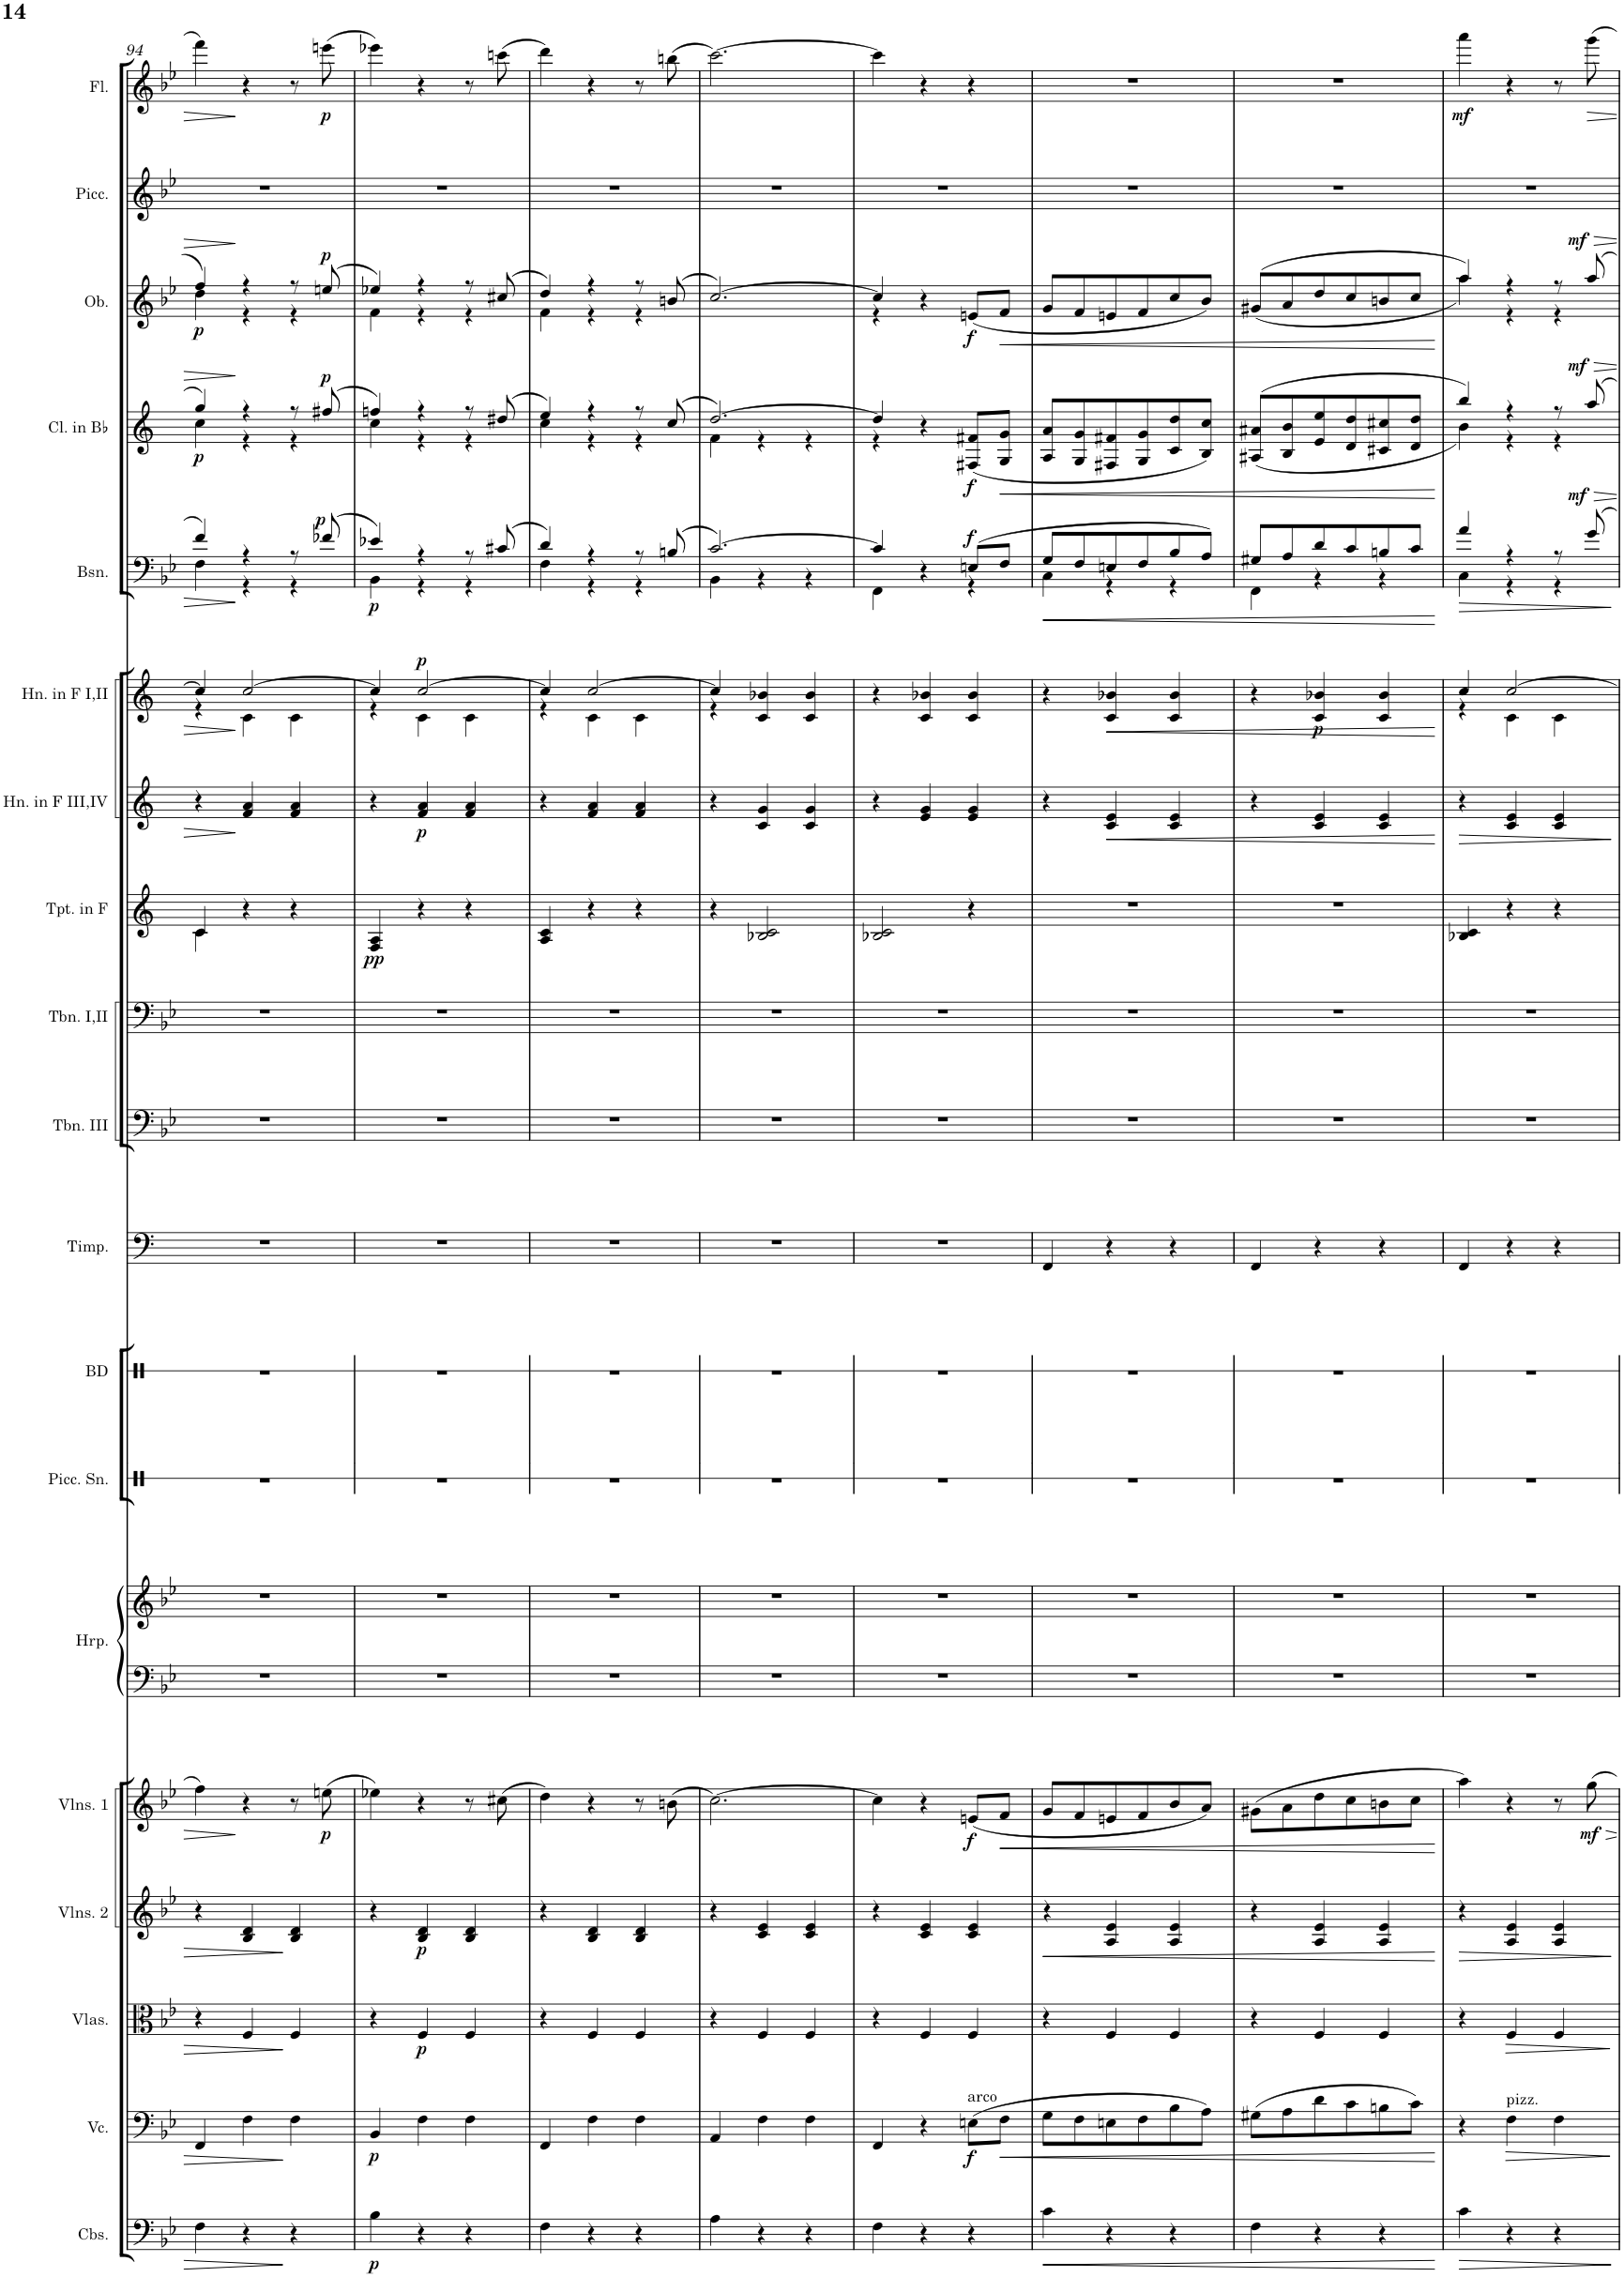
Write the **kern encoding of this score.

**kern	**dynam	**kern	**dynam	**kern	**dynam	**kern	**dynam	**kern	**dynam	**kern	**kern	**kern	**kern	**kern	**kern	**kern	**kern	**dynam	**kern	**dynam	**kern	**dynam	**kern	**dynam	**kern	**dynam	**kern	**dynam	**kern	**kern	**dynam
*part19	*part19	*part18	*part18	*part17	*part17	*part16	*part16	*part15	*part15	*part14	*part14	*part13	*part12	*part11	*part10	*part9	*part8	*part8	*part7	*part7	*part6	*part6	*part5	*part5	*part4	*part4	*part3	*part3	*part2	*part1	*part1
*staff20	*staff20	*staff19	*staff19	*staff18	*staff18	*staff17	*staff17	*staff16	*staff16	*staff15	*staff14	*staff13	*staff12	*staff11	*staff10	*staff9	*staff8	*staff8	*staff7	*staff7	*staff6	*staff6	*staff5	*staff5	*staff4	*staff4	*staff3	*staff3	*staff2	*staff1	*staff1
*I"Contrabasses	*	*I"Violoncello	*	*I"Violas	*	*I"Violins 2	*	*I"Violins 1	*	*I"Harp	*	*I"Piccolo Snare	*I"Bass Drum	*I"Timpani	*I"Trombone III	*I"Trombone I,II	*I"Trumpet in F	*	*I"Horn in F III, IV	*	*I"Horn in F I, II	*	*I"Bassoon	*	*I"Clarinet in Bb	*	*I"Oboe	*	*I"Piccolo	*I"Flute	*
*I'Cbs.	*	*I'Vc.	*	*I'Vlas.	*	*I'Vlns. 2	*	*I'Vlns. 1	*	*I'Hrp.	*	*I'Picc. Sn.	*I'BD	*I'Timp.	*I'Tbn. III	*I'Tbn. I,II	*I'Tpt. in F	*	*I'Hn. in F III,IV	*	*I'Hn. in F I,II	*	*I'Bsn.	*	*I'Cl. in Bb	*	*I'Ob.	*	*I'Picc.	*I'Fl.	*
!!LO:PB:g=z
*clefF4	*	*clefF4	*	*clefC3	*	*clefG2	*	*clefG2	*	*clefF4	*clefG2	*clefX	*clefX	*clefF4	*clefF4	*clefF4	*clefG2	*	*clefG2	*	*clefG2	*	*clefF4	*	*clefG2	*	*clefG2	*	*clefG2	*clefG2	*
*Trd7c12	*	*	*	*	*	*	*	*	*	*	*	*	*	*	*	*	*Trd-3c-5	*	*Trd4c7	*	*Trd4c7	*	*	*	*Trd1c2	*	*	*	*Trd-7c-12	*	*
*k[b-e-]	*	*k[b-e-]	*	*k[b-e-]	*	*k[b-e-]	*	*k[b-e-]	*	*k[b-e-]	*k[b-e-]	*k[]	*k[]	*k[]	*k[b-e-]	*k[b-e-]	*k[]	*	*k[]	*	*k[]	*	*k[b-e-]	*	*k[]	*	*k[b-e-]	*	*k[b-e-]	*k[b-e-]	*
*M3/4	*	*M3/4	*	*M3/4	*	*M3/4	*	*M3/4	*	*M3/4	*M3/4	*M3/4	*M3/4	*M3/4	*M3/4	*M3/4	*M3/4	*	*M3/4	*	*M3/4	*	*M3/4	*	*M3/4	*	*M3/4	*	*M3/4	*M3/4	*
=94	=94	=94	=94	=94	=94	=94	=94	=94	=94	=94	=94	=94	=94	=94	=94	=94	=94	=94	=94	=94	=94	=94	=94	=94	=94	=94	=94	=94	=94	=94	=94
*	*	*	*	*	*	*	*	*	*	*	*	*	*	*	*	*	*^	*	*	*	*^	*	*^	*	*^	*	*^	*	*	*	*
!	!	!	!	!	!	!	!	!	!	!	!	!	!	!	!	!	!	!	!	!	!	!	!	!	!	!	!	!	!	!LO:DY:b	!	!	!LO:DY:b	!	!	!
4F\	.	4FF/	.	4r	.	4r	.	4ff\	.	2.r	2.r	2.r	2.r	2.r	2.r	2.r	4c/	4c\	.	4r	.	4cc/]	4r	.	4f/	4F\	.	4gg/	4cc\	p	4ff/	4dd\	p	2.r	4fff\	.
4r	.	4F\	.	4F/	.	4B-/ 4d/	.	4r	.	.	.	.	.	.	.	.	4r	2ryy	.	4f/ 4a/	.	[2cc/	4c\	.	4r	4r	.	4r	4r	.	4r	4r	.	.	4r	.
4r	.	4F\	.	4F/	.	4B-/ 4d/	.	8r	.	.	.	.	.	.	.	.	4r	.	.	4f/ 4a/	.	.	4c\	.	8r	4r	.	8r	4r	.	8r	4r	.	.	8r	.
!	!	!	!	!	!	!	!	!	!LO:DY:b	!	!	!	!	!	!	!	!	!	!	!	!	!	!	!	!	!	!LO:DY:a	!	!	!LO:DY:a	!	!	!LO:DY:a	!	!	!LO:DY:b
.	.	.	.	.	.	.	.	(8een\	p	.	.	.	.	.	.	.	.	.	.	.	.	.	.	.	(8f-X/	.	p	(8ff#X/	.	p	(8een/	.	p	.	(8eeen\	p
*	*	*	*	*	*	*	*	*	*	*	*	*	*	*	*	*	*v	*v	*	*	*	*	*	*	*	*	*	*	*	*	*	*	*	*	*	*
=95	=95	=95	=95	=95	=95	=95	=95	=95	=95	=95	=95	=95	=95	=95	=95	=95	=95	=95	=95	=95	=95	=95	=95	=95	=95	=95	=95	=95	=95	=95	=95	=95	=95	=95	=95
!	!LO:DY:b	!	!LO:DY:b	!	!	!	!	!	!	!	!	!	!	!	!	!	!	!LO:DY:b	!	!	!	!	!	!	!	!LO:DY:b	!	!	!	!	!	!	!	!	!
4B-\	p	4BB-/	p	4r	.	4r	.	4ee-X\)	.	2.r	2.r	2.r	2.r	2.r	2.r	2.r	4F/ 4A/	pp	4r	.	4cc/]	4r	.	4e-X/)	4BB-\	p	4ffn/)	4cc\	.	4ee-X/)	4f\	.	2.r	4eee-X\)	.
!	!	!	!	!	!LO:DY:b	!	!LO:DY:b	!	!	!	!	!	!	!	!	!	!	!	!	!LO:DY:b	!	!	!LO:DY:a	!	!	!	!	!	!	!	!	!	!	!	!
4r	.	4F\	.	4F/	p	4B-/ 4d/	p	4r	.	.	.	.	.	.	.	.	4r	.	4f/ 4a/	p	[2cc/	4c\	p	4r	4r	.	4r	4r	.	4r	4r	.	.	4r	.
4r	.	4F\	.	4F/	.	4B-/ 4d/	.	8r	.	.	.	.	.	.	.	.	4r	.	4f/ 4a/	.	.	4c\	.	8r	4r	.	8r	4r	.	8r	4r	.	.	8r	.
.	.	.	.	.	.	.	.	(8cc#X\	.	.	.	.	.	.	.	.	.	.	.	.	.	.	.	(8c#X/	.	.	(8dd#X/	.	.	(8cc#X/	.	.	.	(8cccn\	.
=96	=96	=96	=96	=96	=96	=96	=96	=96	=96	=96	=96	=96	=96	=96	=96	=96	=96	=96	=96	=96	=96	=96	=96	=96	=96	=96	=96	=96	=96	=96	=96	=96	=96	=96	=96
4F\	.	4FF/	.	4r	.	4r	.	4dd\)	.	2.r	2.r	2.r	2.r	2.r	2.r	2.r	4A/ 4c/	.	4r	.	4cc/]	4r	.	4d/)	4F\	.	4ee/)	4cc\	.	4dd/)	4f\	.	2.r	4ddd\)	.
4r	.	4F\	.	4F/	.	4B-/ 4d/	.	4r	.	.	.	.	.	.	.	.	4r	.	4f/ 4a/	.	[2cc/	4c\	.	4r	4r	.	4r	4r	.	4r	4r	.	.	4r	.
4r	.	4F\	.	4F/	.	4B-/ 4d/	.	8r	.	.	.	.	.	.	.	.	4r	.	4f/ 4a/	.	.	4c\	.	8r	4r	.	8r	4r	.	8r	4r	.	.	8r	.
.	.	.	.	.	.	.	.	(8bn\	.	.	.	.	.	.	.	.	.	.	.	.	.	.	.	(8Bn/	.	.	(8cc/	.	.	(8bn/	.	.	.	(8bbn\	.
*	*	*	*	*	*	*	*	*	*	*	*	*	*	*	*	*	*	*	*	*	*	*	*	*	*	*	*	*	*	*v	*v	*	*	*	*
=97	=97	=97	=97	=97	=97	=97	=97	=97	=97	=97	=97	=97	=97	=97	=97	=97	=97	=97	=97	=97	=97	=97	=97	=97	=97	=97	=97	=97	=97	=97	=97	=97	=97	=97
4A\	.	4AA/	.	4r	.	4r	.	[2.cc\)	.	2.r	2.r	2.r	2.r	2.r	2.r	2.r	4r	.	4r	.	4cc/]	4r	.	[2.c/)	4BB-\	.	[2.dd/)	4f\	.	[2.cc/)	.	2.r	[2.ccc\)	.
4r	.	4F\	.	4F/	.	4c/ 4e-/	.	.	.	.	.	.	.	.	.	.	2B-X/ 2c/	.	4c/ 4g/	.	4c/ 4b-X/	2ryy	.	.	4r	.	.	4r	.	.	.	.	.	.
4r	.	4F\	.	4F/	.	4c/ 4e-/	.	.	.	.	.	.	.	.	.	.	.	.	4c/ 4g/	.	4c/ 4b-/	.	.	.	4r	.	.	4r	.	.	.	.	.	.
*	*	*	*	*	*	*	*	*	*	*	*	*	*	*	*	*	*	*	*	*	*v	*v	*	*	*	*	*	*	*	*	*	*	*	*
=98	=98	=98	=98	=98	=98	=98	=98	=98	=98	=98	=98	=98	=98	=98	=98	=98	=98	=98	=98	=98	=98	=98	=98	=98	=98	=98	=98	=98	=98	=98	=98	=98	=98
*	*	*	*	*	*	*	*	*	*	*	*	*	*	*	*	*	*	*	*	*	*	*	*	*	*	*	*	*	*^	*	*	*	*
4F\	.	4FF/	.	4r	.	4r	.	4cc\]	.	2.r	2.r	2.r	2.r	2.r	2.r	2.r	2B-X/ 2c/	.	4r	.	4r	.	4c/]	4FF\	.	4dd/]	4r	.	4cc/]	4r	.	2.r	4ccc\]	.
4r	.	4r	.	4F/	.	4c/ 4e-/	.	4r	.	.	.	.	.	.	.	.	.	.	4e/ 4g/	.	4c/ 4b-X/	.	4r	4ryy	.	4r	2ryy	.	4r	2ryy	.	.	4r	.
!	!	!LO:TX:a:t=arco	!	!	!	!	!	!	!	!	!	!	!	!	!	!	!	!	!	!	!	!	!	!	!	!	!	!	!	!	!	!	!	!
!	!	!	!LO:DY:b	!	!	!	!	!	!LO:DY:b	!	!	!	!	!	!	!	!	!	!	!	!	!	!	!	!LO:DY:a	!	!	!LO:DY:b	!	!	!LO:DY:b	!	!	!
4r	.	(8En\L	f	4F/	.	4c/ 4e-/	.	(8en/L	f	.	.	.	.	.	.	.	4r	.	4e/ 4g/	.	4c/ 4b-/	.	(8En/L	4r	f	(8F#X/ 8f#X/L	.	f	(8en/L	.	f	.	4r	.
!	!	!	!LO:HP:b	!	!	!	!	!	!LO:HP:b	!	!	!	!	!	!	!	!	!	!	!	!	!	!	!	!	!	!	!LO:HP:b	!	!	!LO:HP:b	!	!	!
.	.	8F\J	<	.	.	.	.	8f/J	<	.	.	.	.	.	.	.	.	.	.	.	.	.	8F/J	.	.	8G/ 8g/J	.	<	8f/J	.	<	.	.	.
*	*	*	*	*	*	*	*	*	*	*	*	*	*	*	*	*	*	*	*	*	*	*	*	*	*	*v	*v	*	*	*	*	*	*	*
*	*	*	*	*	*	*	*	*	*	*	*	*	*	*	*	*	*	*	*	*	*	*	*	*	*	*	*	*v	*v	*	*	*	*
=99	=99	=99	=99	=99	=99	=99	=99	=99	=99	=99	=99	=99	=99	=99	=99	=99	=99	=99	=99	=99	=99	=99	=99	=99	=99	=99	=99	=99	=99	=99	=99	=99
!	!LO:HP:b	!	!	!	!	!	!LO:HP:b	!	!	!	!	!	!	!	!	!	!	!	!	!	!	!	!	!	!LO:HP:b	!	!	!	!	!	!	!
4c\	<	8G\L	.	4r	.	4r	<	8g/L	.	2.r	2.r	2.r	2.r	4FF/	2.r	2.r	2.r	.	4r	.	4r	.	8G/L	4C\	<	8A/ 8a/L	.	8g/L	.	2.r	2.r	.
.	.	8F\	.	.	.	.	.	8f/	.	.	.	.	.	.	.	.	.	.	.	.	.	.	8F/	.	.	8G/ 8g/	.	8f/	.	.	.	.
!	!	!	!	!	!	!	!	!	!	!	!	!	!	!	!	!	!	!	!	!LO:HP:b	!	!LO:HP:b	!	!	!	!	!	!	!	!	!	!
4r	.	8En\	.	4F/	.	4A/ 4e-/	.	8en/	.	.	.	.	.	4r	.	.	.	.	4c/ 4e/	<	4c/ 4b-X/	<	8En/	4r	.	8F#X/ 8f#X/	.	8en/	.	.	.	.
.	.	8F\	.	.	.	.	.	8f/	.	.	.	.	.	.	.	.	.	.	.	.	.	.	8F/	.	.	8G/ 8g/	.	8f/	.	.	.	.
4r	.	8B-\	.	4F/	.	4A/ 4e-/	.	8b-/	.	.	.	.	.	4r	.	.	.	.	4c/ 4e/	.	4c/ 4b-/	.	8B-/	4r	.	8c/ 8dd/	.	8cc/	.	.	.	.
.	.	8A\J)	.	.	.	.	.	8a/J)	.	.	.	.	.	.	.	.	.	.	.	.	.	.	8A/J)	.	.	8B/ 8cc/J)	.	8b-/J)	.	.	.	.
=100	=100	=100	=100	=100	=100	=100	=100	=100	=100	=100	=100	=100	=100	=100	=100	=100	=100	=100	=100	=100	=100	=100	=100	=100	=100	=100	=100	=100	=100	=100	=100	=100
4F\	.	(8G#X\L	.	4r	.	4r	.	(8g#X\L	.	2.r	2.r	2.r	2.r	4FF/	2.r	2.r	2.r	.	4r	.	4r	.	8G#X/L	4FF\	.	((8A#X/ 8a#X/L	.	((8g#X/L	.	2.r	2.r	.
.	.	8A\	.	.	.	.	.	8a\	.	.	.	.	.	.	.	.	.	.	.	.	.	.	8A/	.	.	8B/ 8b/	.	8a/	.	.	.	.
!	!	!	!	!	!	!	!	!	!	!	!	!	!	!	!	!	!	!	!	!	!	!LO:DY:b	!	!	!	!	!	!	!	!	!	!
4r	.	8d\	.	4F/	.	4A/ 4e-/	.	8dd\	.	.	.	.	.	4r	.	.	.	.	4c/ 4e/	.	4c/ 4b-X/	p	8d/	4r	.	8e/ 8ee/	.	8dd/	.	.	.	.
.	.	8c\	.	.	.	.	.	8cc\	.	.	.	.	.	.	.	.	.	.	.	.	.	.	8c/	.	.	8d/ 8dd/	.	8cc/	.	.	.	.
4r	.	8Bn\	.	4F/	.	4A/ 4e-/	.	8bn\	.	.	.	.	.	4r	.	.	.	.	4c/ 4e/	.	4c/ 4b-/	.	8Bn/	4r	.	8c#X/ 8cc#X/	.	8bn/	.	.	.	.
.	.	8c\J)	.	.	.	.	.	8cc\J	.	.	.	.	.	.	.	.	.	.	.	.	.	.	8c/J	.	.	8d/ 8dd/J	.	8cc/J	.	.	.	.
*	*	*	*	*	*	*	*	*	*	*	*	*	*	*	*	*	*	*	*	*	*	*	*v	*v	*	*	*	*	*	*	*	*
.	[	.	[	.	.	.	[	.	[	.	.	.	.	.	.	.	.	.	.	[	.	[	.	[	.	[	.	[	.	.	.
=101	=101	=101	=101	=101	=101	=101	=101	=101	=101	=101	=101	=101	=101	=101	=101	=101	=101	=101	=101	=101	=101	=101	=101	=101	=101	=101	=101	=101	=101	=101	=101
!	!LO:HP:b	!	!	!	!	!	!LO:HP:b	!	!	!	!	!	!	!	!	!	!	!	!	!LO:HP:b	!	!	!	!LO:HP:b	!	!	!	!	!	!	!LO:DY:b
*	*	*	*	*	*	*	*	*	*	*	*	*	*	*	*	*	*	*	*	*	*^	*	*^	*	*^	*	*^	*	*	*	*
4c\	>	4r	.	4r	.	4r	>	4aa\)	.	2.r	2.r	2.r	2.r	4FF/	2.r	2.r	4B-X/ 4c/	.	4r	>	4cc/	4r	.	4a/	4C\	>	4bb/)	4b\)	.	4aa/)	4aa\)	.	2.r	4aaa\	mf
!	!	!LO:TX:a:t=pizz.	!	!	!	!	!	!	!	!	!	!	!	!	!	!	!	!	!	!	!	!	!	!	!	!	!	!	!	!	!	!	!	!	!
!	!	!	!LO:HP:b	!	!LO:HP:b	!	!	!	!	!	!	!	!	!	!	!	!	!	!	!	!	!	!	!	!	!	!	!	!	!	!	!	!	!	!
4r	.	4F\	>	4F/	>	4A/ 4e-/	.	4r	.	.	.	.	.	4r	.	.	4r	.	4c/ 4e/	.	[2cc/	4c\	.	4r	4r	.	4r	4r	.	4r	4r	.	.	4r	.
4r	.	4F\	.	4F/	.	4A/ 4e-/	.	8r	.	.	.	.	.	4r	.	.	4r	.	4c/ 4e/	.	.	4c\	.	8r	4r	.	8r	4r	.	8r	4r	.	.	8r	.
!	!	!	!	!	!	!	!	!	!LO:DY:b	!	!	!	!	!	!	!	!	!	!	!	!	!	!	!	!	!LO:DY:a	!	!	!LO:DY:a	!	!	!LO:DY:a	!	!	!
.	.	.	.	.	.	.	.	8gg\	mf	.	.	.	.	.	.	.	.	.	.	.	.	.	.	8g/	.	mf	8aa/	.	mf	8aa/	.	mf	.	8ggg\	.
*	*	*	*	*	*	*	*	*	*	*	*	*	*	*	*	*	*	*	*	*	*v	*v	*	*	*	*	*v	*v	*	*v	*v	*	*	*	*
*	*	*	*	*	*	*	*	*	*	*	*	*	*	*	*	*	*	*	*	*	*	*	*v	*v	*	*	*	*	*	*	*	*
.	]	.	]	.	]	.	]	.	.	.	.	.	.	.	.	.	.	.	.	]	.	.	.	]	.	.	.	.	.	.	.
=	=	=	=	=	=	=	=	=	=	=	=	=	=	=	=	=	=	=	=	=	=	=	=	=	=	=	=	=	=	=	=
*-	*-	*-	*-	*-	*-	*-	*-	*-	*-	*-	*-	*-	*-	*-	*-	*-	*-	*-	*-	*-	*-	*-	*-	*-	*-	*-	*-	*-	*-	*-	*-
